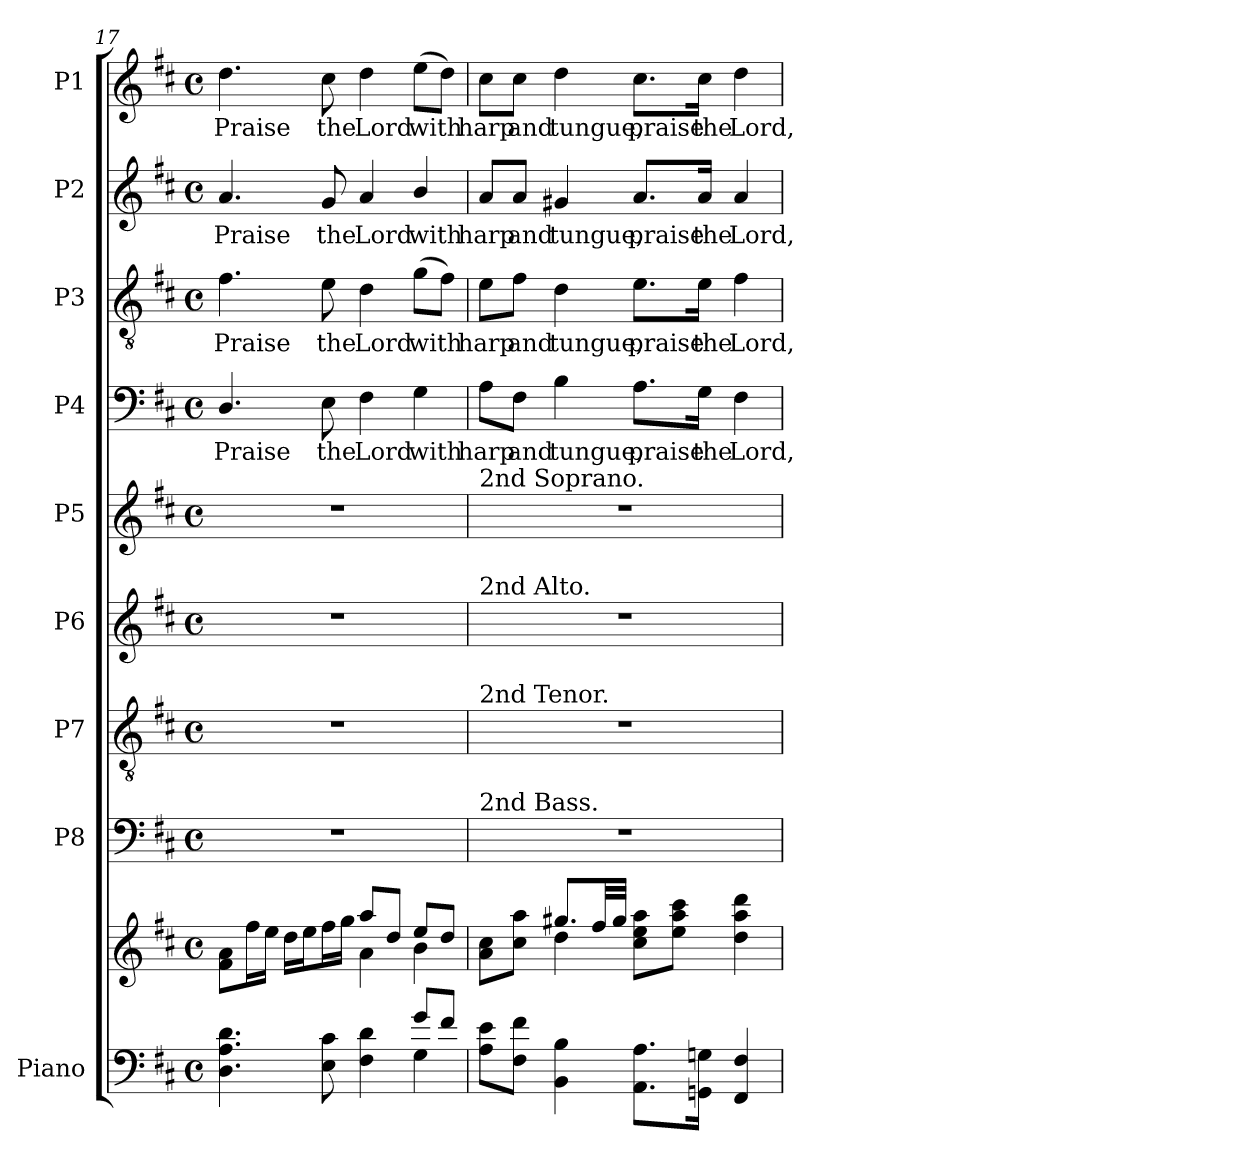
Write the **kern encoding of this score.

**kern	**kern	**kern	**kern	**kern	**kern	**kern	**text	**kern	**text	**kern	**text	**kern	**text
*part9	*part9	*part8	*part7	*part6	*part5	*part4	*part4	*part3	*part3	*part2	*part2	*part1	*part1
*staff10	*staff9	*staff8	*staff7	*staff6	*staff5	*staff4	*staff4	*staff3	*staff3	*staff2	*staff2	*staff1	*staff1
*I"Piano	*	*I"P8	*I"P7	*I"P6	*I"P5	*I"P4	*	*I"P3	*	*I"P2	*	*I"P1	*
*clefF4	*clefG2	*clefF4	*clefGv2	*clefG2	*clefG2	*clefF4	*	*clefGv2	*	*clefG2	*	*clefG2	*
*	*	*	*ITrd7c12	*	*	*	*	*ITrd7c12	*	*	*	*	*
*k[f#c#]	*k[f#c#]	*k[f#c#]	*k[f#c#]	*k[f#c#]	*k[f#c#]	*k[f#c#]	*	*k[f#c#]	*	*k[f#c#]	*	*k[f#c#]	*
*D:	*D:	*D:	*D:	*D:	*D:	*D:	*	*D:	*	*D:	*	*D:	*
*M4/4	*M4/4	*M4/4	*M4/4	*M4/4	*M4/4	*M4/4	*	*M4/4	*	*M4/4	*	*M4/4	*
*met(c)	*met(c)	*met(c)	*met(c)	*met(c)	*met(c)	*met(c)	*	*met(c)	*	*met(c)	*	*met(c)	*
=17	=17	=17	=17	=17	=17	=17	=17	=17	=17	=17	=17	=17	=17
*^	*^	*	*	*	*	*	*	*	*	*	*	*	*
!	!	!	!	!	!	!	!	!	!LO:LY:b:color=#000000	!	!	!	!	!	!
!	!	!	!	!	!	!	!	!	!	!	!LO:LY:b:color=#000000	!	!	!	!
!	!	!	!	!	!	!	!	!	!	!	!	!	!LO:LY:b:color=#000000	!	!
!	!	!	!	!	!	!	!	!	!	!	!	!	!	!	!LO:LY:b:color=#000000
4.Di\ 4.Ai 4.di	2ryy	8f#i\ 8ai\L	2ryy	1r	1r	1r	1r	4.Di/	Praise	4.F#i\	Praise	4.ai/	Praise	4.ddi\	Praise
.	.	16ff#i\L	.	.	.	.	.	.	.	.	.	.	.	.	.
.	.	16eei\JJ	.	.	.	.	.	.	.	.	.	.	.	.	.
.	.	16ddi\LL	.	.	.	.	.	.	.	.	.	.	.	.	.
.	.	16eei\J	.	.	.	.	.	.	.	.	.	.	.	.	.
!	!	!	!	!	!	!	!	!	!LO:LY:b:color=#000000	!	!	!	!	!	!
!	!	!	!	!	!	!	!	!	!	!	!LO:LY:b:color=#000000	!	!	!	!
!	!	!	!	!	!	!	!	!	!	!	!	!	!LO:LY:b:color=#000000	!	!
!	!	!	!	!	!	!	!	!	!	!	!	!	!	!	!LO:LY:b:color=#000000
8Ei\ 8c#i	.	16ff#i\L	.	.	.	.	.	8Ei\	the	8Ei\	the	8gi/	the	8cc#i\	the
.	.	16ggi\JJ	.	.	.	.	.	.	.	.	.	.	.	.	.
!	!	!	!	!	!	!	!	!	!LO:LY:b:color=#000000	!	!	!	!	!	!
!	!	!	!	!	!	!	!	!	!	!	!LO:LY:b:color=#000000	!	!	!	!
!	!	!	!	!	!	!	!	!	!	!	!	!	!LO:LY:b:color=#000000	!	!
!	!	!	!	!	!	!	!	!	!	!	!	!	!	!	!LO:LY:b:color=#000000
4F#i\ 4di	4ryy	8aai/L	4ai\	.	.	.	.	4F#i\	Lord	4Di\	Lord	4ai/	Lord	4ddi\	Lord
.	.	8ddi/J	.	.	.	.	.	.	.	.	.	.	.	.	.
!	!	!	!	!	!	!	!	!	!LO:LY:b:color=#000000	!	!	!	!	!	!
!	!	!	!	!	!	!	!	!	!	!	!LO:LY:b:color=#000000	!	!	!	!
!	!	!	!	!	!	!	!	!	!	!	!	!	!LO:LY:b:color=#000000	!	!
!	!	!	!	!	!	!	!	!	!	!	!	!	!	!	!LO:LY:b:color=#000000
8gi/L	4Gi\	8eei/L	4bi\	.	.	.	.	4Gi\	with	(8Gi\L	with	4bi/	with	(8eei\L	with
8f#i/J	.	8ddi/J	.	.	.	.	.	.	.	8F#i\J)	.	.	.	8ddi\J)	.
*v	*v	*	*	*	*	*	*	*	*	*	*	*	*	*	*
!!LO:LB:g=z
=18	=18	=18	=18	=18	=18	=18	=18	=18	=18	=18	=18	=18	=18	=18
!	!	!	!	!	!	!	!	!LO:LY:b:color=#000000	!	!	!	!	!	!
!	!	!	!	!	!	!	!	!	!	!LO:LY:b:color=#000000	!	!	!	!
!	!	!	!	!	!	!	!	!	!	!	!	!LO:LY:b:color=#000000	!	!
!	!	!	!	!	!	!LO:TX:a:t=2nd Soprano.	!	!	!	!	!	!	!	!
!	!	!	!	!	!LO:TX:a:t=2nd Alto.	!	!	!	!	!	!	!	!	!
!	!	!	!	!LO:TX:t=2nd Tenor.	!	!	!	!	!	!	!	!	!	!
!	!	!	!LO:TX:a:t=2nd Bass.	!	!	!	!	!	!	!	!	!	!	!
!	!	!	!	!	!	!	!	!	!	!	!	!	!	!LO:LY:b:color=#000000
8Ai\ 8ei\L	8ai\ 8cc#i\L	4ryy	1r	1r	1r	1r	8Ai\L	harp	8Ei\L	harp	8ai/L	harp	8cc#i\L	harp
!	!	!	!	!	!	!	!	!LO:LY:b:color=#000000	!	!	!	!	!	!
!	!	!	!	!	!	!	!	!	!	!LO:LY:b:color=#000000	!	!	!	!
!	!	!	!	!	!	!	!	!	!	!	!	!LO:LY:b:color=#000000	!	!
!	!	!	!	!	!	!	!	!	!	!	!	!	!	!LO:LY:b:color=#000000
8F#i\ 8f#i\J	8cc#i\ 8aai\J	.	.	.	.	.	8F#i\J	and	8F#i\J	and	8ai/J	and	8cc#i\J	and
!	!	!	!	!	!	!	!	!LO:LY:b:color=#000000	!	!	!	!	!	!
!	!	!	!	!	!	!	!	!	!	!LO:LY:b:color=#000000	!	!	!	!
!	!	!	!	!	!	!	!	!	!	!	!	!LO:LY:b:color=#000000	!	!
!	!	!	!	!	!	!	!	!	!	!	!	!	!	!LO:LY:b:color=#000000
4BBi\ 4Bi	8.gg#Xi/L	4ddi\	.	.	.	.	4Bi\	tungue,	4Di\	tungue,	4g#Xi/	tungue,	4ddi\	tungue,
.	32ff#i/LL	.	.	.	.	.	.	.	.	.	.	.	.	.
.	32gg#i/JJJ	.	.	.	.	.	.	.	.	.	.	.	.	.
!	!	!	!	!	!	!	!	!LO:LY:b:color=#000000	!	!	!	!	!	!
!	!	!	!	!	!	!	!	!	!	!LO:LY:b:color=#000000	!	!	!	!
!	!	!	!	!	!	!	!	!	!	!	!	!LO:LY:b:color=#000000	!	!
!	!	!	!	!	!	!	!	!	!	!	!	!	!	!LO:LY:b:color=#000000
8.AAi\ 8.Ai\L	8cc#i\ 8eei\ 8aai\L	2ryy	.	.	.	.	8.Ai\L	praise	8.Ei\L	praise	8.ai/L	praise	8.cc#i\L	praise
.	8eei\ 8aai\ 8ccc#i\J	.	.	.	.	.	.	.	.	.	.	.	.	.
!	!	!	!	!	!	!	!	!LO:LY:b:color=#000000	!	!	!	!	!	!
!	!	!	!	!	!	!	!	!	!	!LO:LY:b:color=#000000	!	!	!	!
!	!	!	!	!	!	!	!	!	!	!	!	!LO:LY:b:color=#000000	!	!
!	!	!	!	!	!	!	!	!	!	!	!	!	!	!LO:LY:b:color=#000000
16GGni\ 16Gni\Jk	.	.	.	.	.	.	16Gi\Jk	the	16Ei\Jk	the	16ai/Jk	the	16cc#i\Jk	the
!	!	!	!	!	!	!	!	!LO:LY:b:color=#000000	!	!	!	!	!	!
!	!	!	!	!	!	!	!	!	!	!LO:LY:b:color=#000000	!	!	!	!
!	!	!	!	!	!	!	!	!	!	!	!	!LO:LY:b:color=#000000	!	!
!	!	!	!	!	!	!	!	!	!	!	!	!	!	!LO:LY:b:color=#000000
4FF#i/ 4F#i	4ddi\ 4aai 4dddi	.	.	.	.	.	4F#i\	Lord,	4F#i\	Lord,	4ai/	Lord,	4ddi\	Lord,
*	*v	*v	*	*	*	*	*	*	*	*	*	*	*	*
=	=	=	=	=	=	=	=	=	=	=	=	=	=
*-	*-	*-	*-	*-	*-	*-	*-	*-	*-	*-	*-	*-	*-
